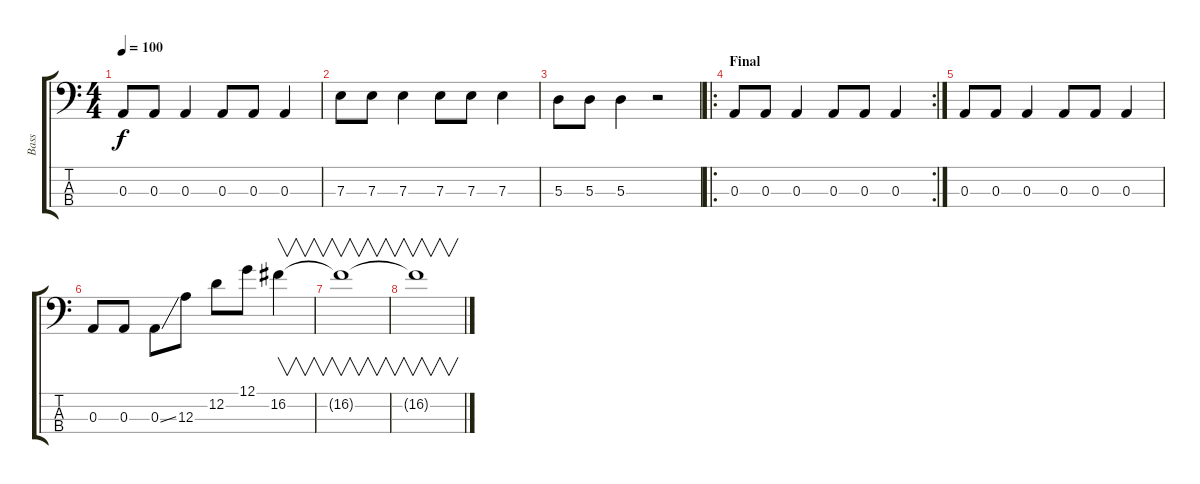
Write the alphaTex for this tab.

\track ("Bass" "Bass") {instrument electricbasspick}
\staff {score tabs}
\tuning (G2 D2 A1 E1) {hide}
\ts (4 4)
\tempo 100
\clef f4
\ks c
0.3.8{dy f} 0.3.8 0.3.4 0.3.8 0.3.8 0.3.4 |
7.3.8 7.3.8 7.3.4 7.3.8 7.3.8 7.3.4 |
5.3.8 5.3.8 5.3.4 r.2 |
\ro
\rc 2
\section ("" "Final")
0.3.8 0.3.8 0.3.4 0.3.8 0.3.8 0.3.4 |
0.3.8 0.3.8 0.3.4 0.3.8 0.3.8 0.3.4 |
0.3.8 0.3.8 0.3{ss}.8 12.3.8 12.2.8 12.1.8 16.2.4{v} |
16.2{t}.1{v} |
16.2{t}.1{v}
